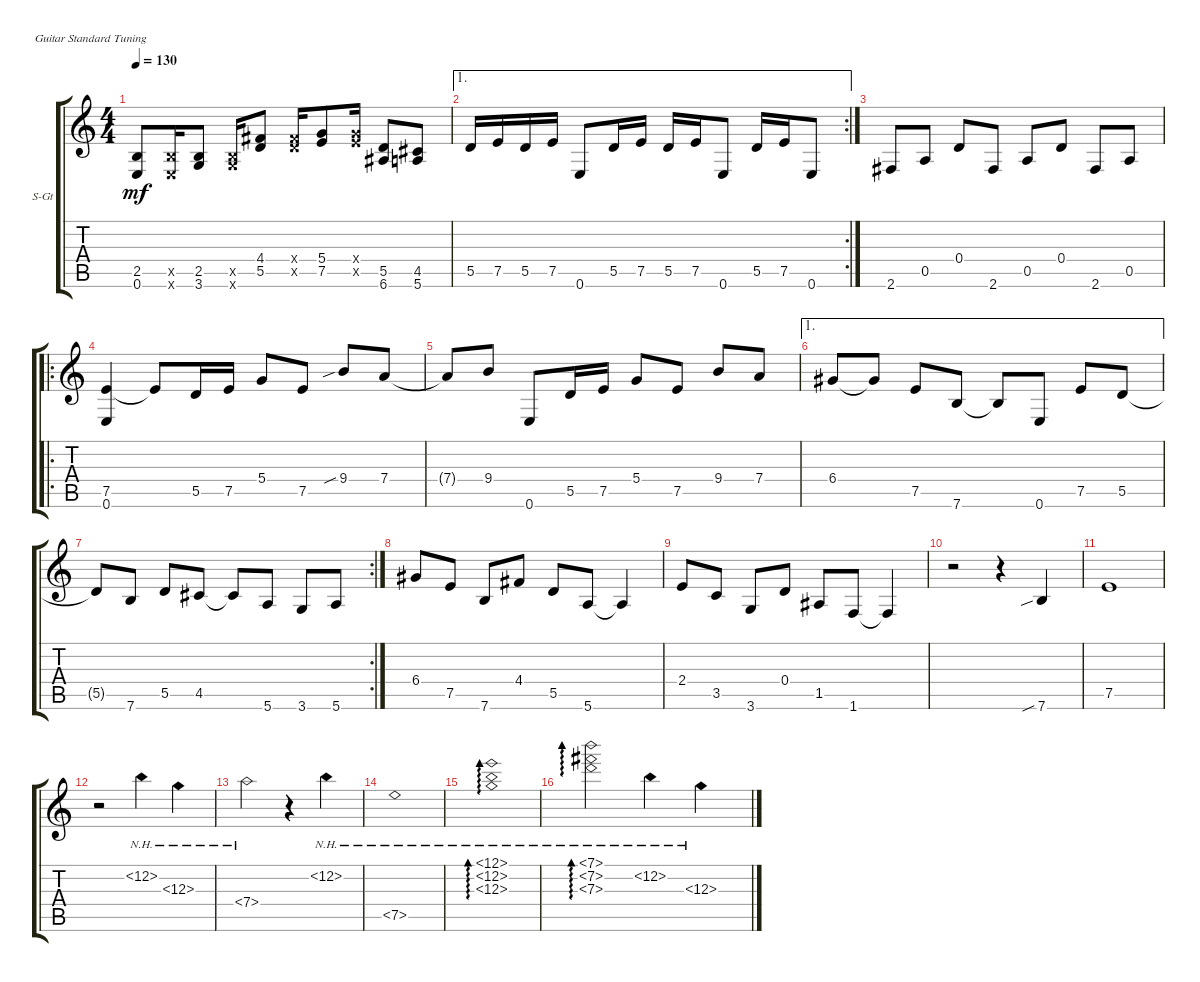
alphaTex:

\defaultSystemsLayout 4
\bracketExtendMode groupsimilarinstruments
\firstSystemTrackNameOrientation horizontal
\otherSystemsTrackNameOrientation horizontal
\track ("Steel Guitar" "S-Gt") {instrument acousticguitarsteel}
\staff {score tabs}
\tuning (E4 B3 G3 D3 A2 E2)
\ts (4 4)
\tempo 130
\clef g2
\ks c
(0.6 2.5).8{dy mf} (2.5{x} 0.6{x}).16 (3.6 2.5).8 (3.6{x} 2.5{x}).16 (5.5 4.4).8 (5.5{x} 4.4{x}).16 (5.4 7.5).8 (5.4{x} 7.5{x}).16 (6.6 5.5).8 (5.6 4.5).8 |
\ae 1
\rc 2
5.5.16 7.5.16 5.5.16 7.5.16 0.6.8 5.5.16 7.5.16 5.5.16 7.5.16 0.6.8 5.5.16 7.5.16 0.6.8 |
2.6.8 0.5.8 0.4.8 2.6.8 0.5.8 0.4.8 2.6.8 0.5.8 |
\ro
(7.5 0.6).4 7.5{t}.8 5.5.16 7.5.16 5.4.8 7.5.8 9.4{sib}.8 7.4.8 |
7.4{t}.8 9.4.8 0.6.8 5.5.16 7.5.16 5.4.8 7.5.8 9.4.8 7.4.8 |
\ae 1
6.4.8 6.4{t}.8 7.5.8 7.6.8 7.6{t}.8 0.6.8 7.5.8 5.5.8 |
\rc 2
5.5{t}.8 7.6.8 5.5.8 4.5.8 4.5{t}.8 5.6.8 3.6.8 5.6.8 |
6.4.8 7.5.8 7.6.8 4.4.8 5.5.8 5.6.8 5.6{t}.4 |
2.4.8 3.5.8 3.6.8 0.4.8 1.5.8 1.6.8 1.6{t}.4 |
r.2 r.4 7.6{sib}.4 |
7.5.1 |
r.2 12.2{nh}.4 12.3{nh}.4 |
7.4{nh}.2 r.4 12.2{nh}.4 |
7.5{nh}.1 |
(12.1{nh} 12.2{nh} 12.3{nh}).1{ad 0} |
(7.1{nh} 7.2{nh} 7.3{nh}).2{ad 0} 12.2{nh}.4 12.3{nh}.4
